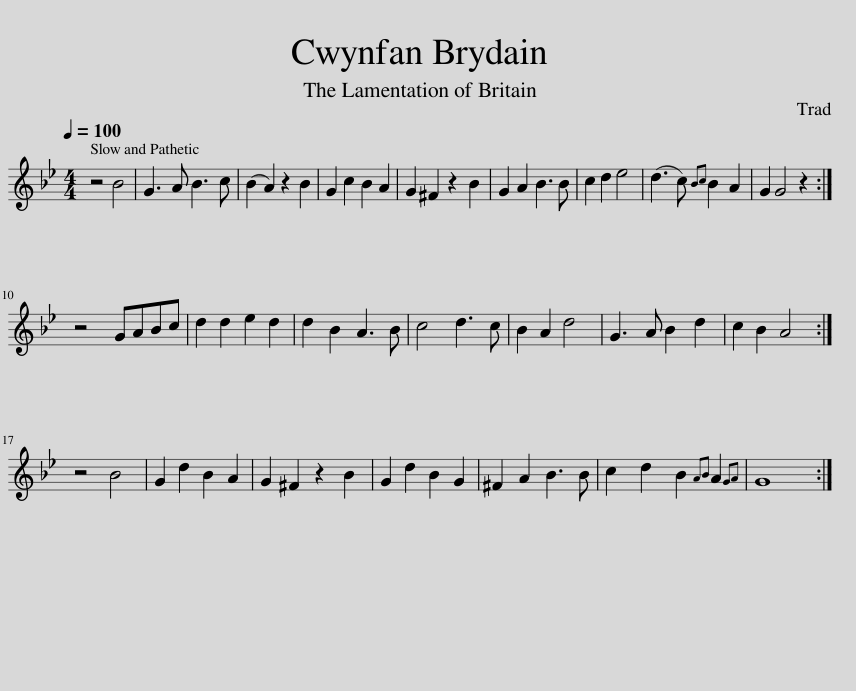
X:1
L:1/8
Q:1/4=100
M:4/4
I:linebreak $
K:Gmin
V:1 treble
V:1
 z4 B4 | G3 A B3 c | (B2 A2) z2 B2 | G2 c2 B2 A2 | G2 ^F2 z2 B2 | %5
 G2 A2 B3 B | c2 d2 e4 | (d3 c){Bc} B2 A2 | G2 G4 z2 :|$ z4 GABc | %10
 d2 d2 e2 d2 | d2 B2 A3 B | c4 d3 c | B2 A2 d4 | G3 A B2 d2 | %15
 c2 B2 A4 :|$ z4 B4 | G2 d2 B2 A2 | G2 ^F2 z2 B2 | G2 d2 B2 G2 | %20
 ^F2 A2 B3 B | c2 d2 B2{AB} A2{GA} | G8 :| %23
